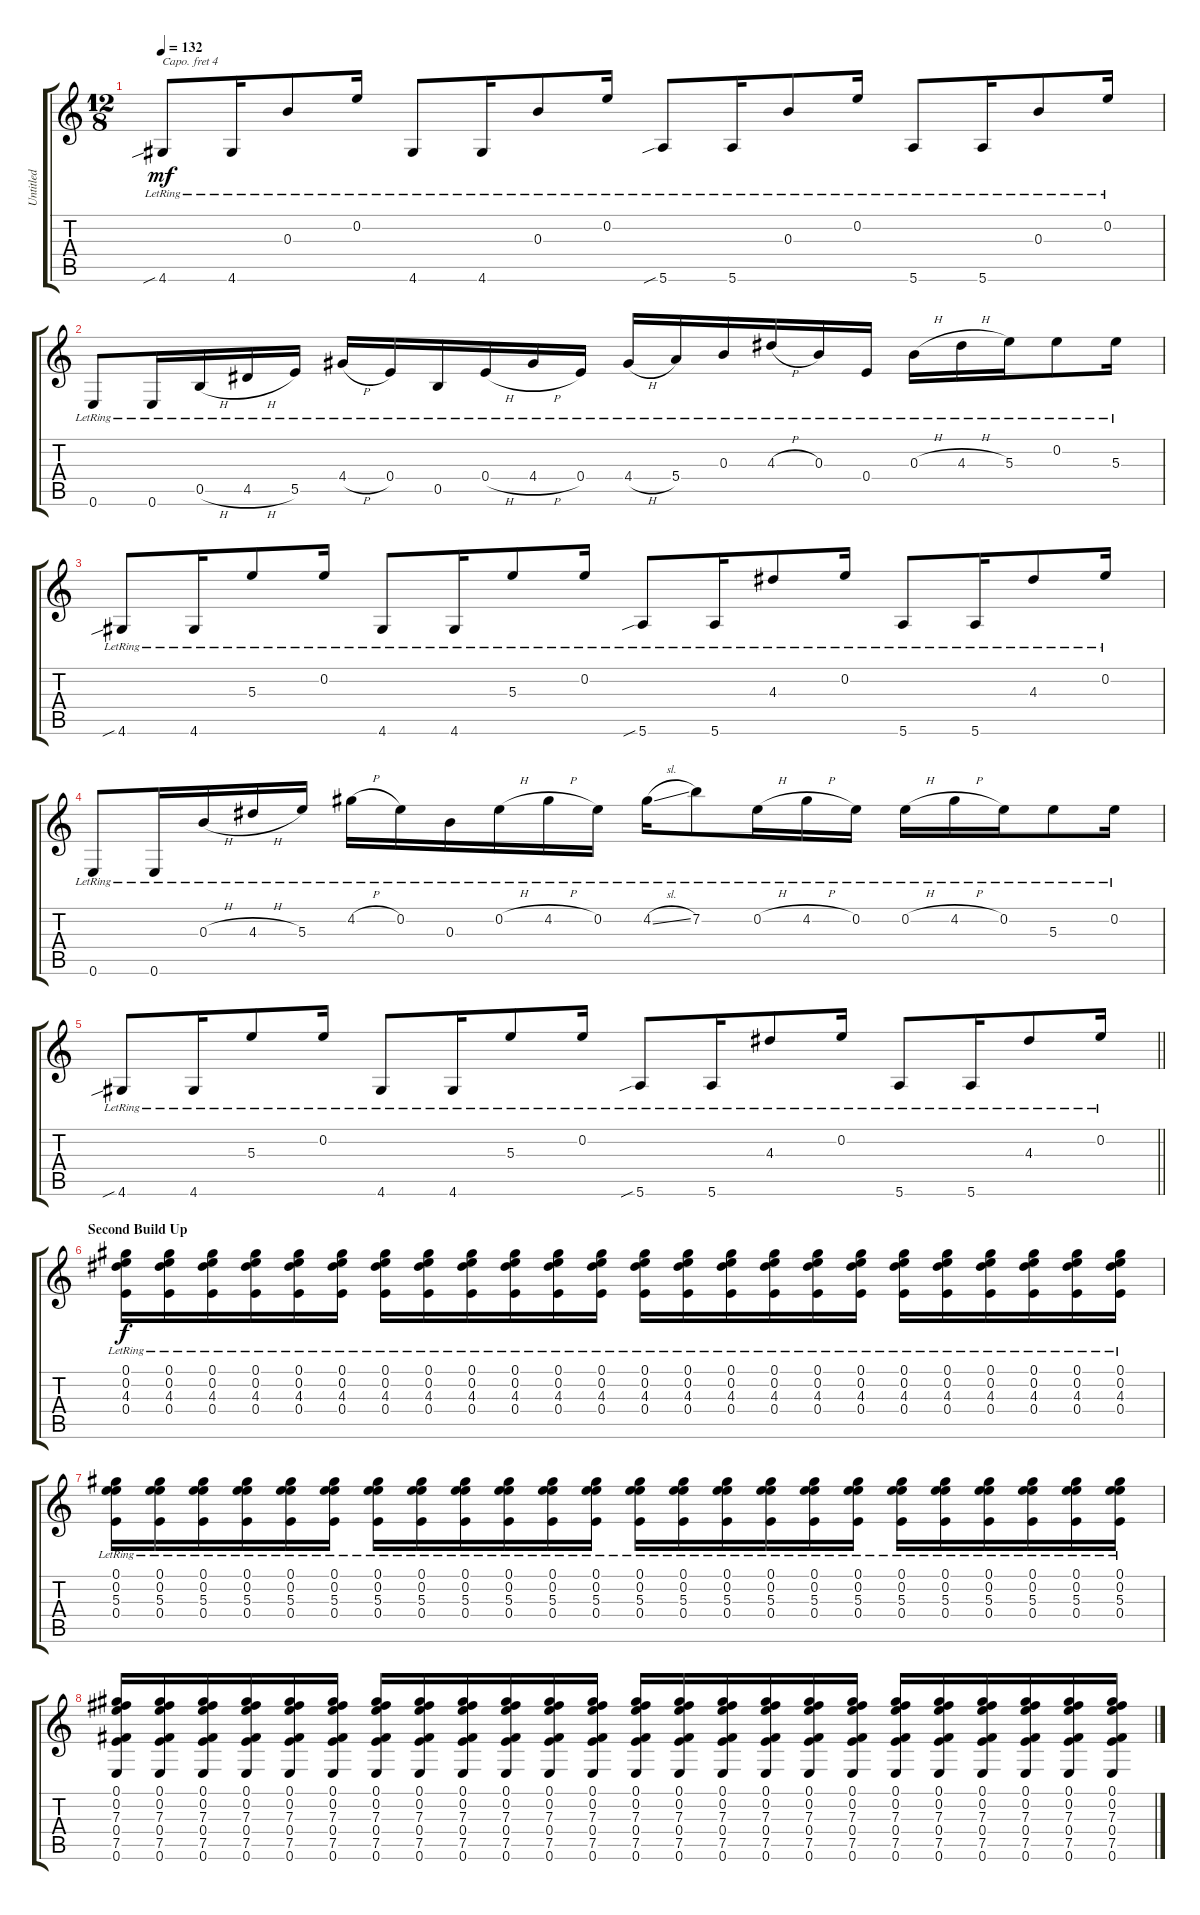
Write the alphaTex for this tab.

\track ("Untitled" "Untitled") {instrument acousticguitarsteel}
\staff {score tabs}
\capo 4
\tuning (E4 C4 G3 C3 G2 C2) {hide}
\ts (12 8)
\tempo 132
\clef g2
\ks c
4.6{sib lr}.8{dy mf} 4.6{lr}.16 0.3{lr}.8 0.2{lr}.16 4.6{lr}.8 4.6{lr}.16 0.3{lr}.8 0.2{lr}.16 5.6{sib lr}.8 5.6{lr}.16 0.3{lr}.8 0.2{lr}.16 5.6{lr}.8 5.6{lr}.16 0.3{lr}.8 0.2{lr}.16 |
0.6{lr}.8 0.6{lr}.16 0.5{h lr}.16 4.5{h lr}.16 5.5{lr}.16 4.4{h lr}.16 0.4{lr}.16 0.5{lr}.16 0.4{h lr}.16 4.4{h lr}.16 0.4{lr}.16 4.4{h lr}.16 5.4{lr}.16 0.3{lr}.16 4.3{h lr}.16 0.3{lr}.16 0.4{lr}.16 0.3{h lr}.16 4.3{h lr}.16 5.3{lr}.16 0.2{lr}.8 5.3{lr}.16 |
4.6{sib lr}.8 4.6{lr}.16 5.3{lr}.8 0.2{lr}.16 4.6{lr}.8 4.6{lr}.16 5.3{lr}.8 0.2{lr}.16 5.6{sib lr}.8 5.6{lr}.16 4.3{lr}.8 0.2{lr}.16 5.6{lr}.8 5.6{lr}.16 4.3{lr}.8 0.2{lr}.16 |
0.6{lr}.8 0.6{lr}.16 0.3{h lr}.16 4.3{h lr}.16 5.3{lr}.16 4.2{h lr}.16 0.2{lr}.16 0.3{lr}.16 0.2{h lr}.16 4.2{h lr}.16 0.2{lr}.16 4.2{sl lr}.16 7.2{lr}.8 0.2{h lr}.16 4.2{h lr}.16 0.2{lr}.16 0.2{h lr}.16 4.2{h lr}.16 0.2{lr}.16 5.3{lr}.8 0.2{lr}.16 |
\barLineRight lightlight
4.6{sib lr}.8 4.6{lr}.16 5.3{lr}.8 0.2{lr}.16 4.6{lr}.8 4.6{lr}.16 5.3{lr}.8 0.2{lr}.16 5.6{sib lr}.8 5.6{lr}.16 4.3{lr}.8 0.2{lr}.16 5.6{lr}.8 5.6{lr}.16 4.3{lr}.8 0.2{lr}.16 |
\section ("" "Second Build Up")
(0.1{lr} 0.2{lr} 4.3{lr} 0.4{lr}).16{dy f} (0.1{lr} 0.2{lr} 4.3{lr} 0.4{lr}).16 (0.1{lr} 0.2{lr} 4.3{lr} 0.4{lr}).16 (0.1{lr} 0.2{lr} 4.3{lr} 0.4{lr}).16 (0.1{lr} 0.2{lr} 4.3{lr} 0.4{lr}).16 (0.1{lr} 0.2{lr} 4.3{lr} 0.4{lr}).16 (0.1{lr} 0.2{lr} 4.3{lr} 0.4{lr}).16 (0.1{lr} 0.2{lr} 4.3{lr} 0.4{lr}).16 (0.1{lr} 0.2{lr} 4.3{lr} 0.4{lr}).16 (0.1{lr} 0.2{lr} 4.3{lr} 0.4{lr}).16 (0.1{lr} 0.2{lr} 4.3{lr} 0.4{lr}).16 (0.1{lr} 0.2{lr} 4.3{lr} 0.4{lr}).16 (0.1{lr} 0.2{lr} 4.3{lr} 0.4{lr}).16 (0.1{lr} 0.2{lr} 4.3{lr} 0.4{lr}).16 (0.1{lr} 0.2{lr} 4.3{lr} 0.4{lr}).16 (0.1{lr} 0.2{lr} 4.3{lr} 0.4{lr}).16 (0.1{lr} 0.2{lr} 4.3{lr} 0.4{lr}).16 (0.1{lr} 0.2{lr} 4.3{lr} 0.4{lr}).16 (0.1{lr} 0.2{lr} 4.3{lr} 0.4{lr}).16 (0.1{lr} 0.2{lr} 4.3{lr} 0.4{lr}).16 (0.1{lr} 0.2{lr} 4.3{lr} 0.4{lr}).16 (0.1{lr} 0.2{lr} 4.3{lr} 0.4{lr}).16 (0.1{lr} 0.2{lr} 4.3{lr} 0.4{lr}).16 (0.1{lr} 0.2{lr} 4.3{lr} 0.4{lr}).16 |
(0.1{lr} 0.2{lr} 5.3{lr} 0.4{lr}).16 (0.1{lr} 0.2{lr} 5.3{lr} 0.4{lr}).16 (0.1{lr} 0.2{lr} 5.3{lr} 0.4{lr}).16 (0.1{lr} 0.2{lr} 5.3{lr} 0.4{lr}).16 (0.1{lr} 0.2{lr} 5.3{lr} 0.4{lr}).16 (0.1{lr} 0.2{lr} 5.3{lr} 0.4{lr}).16 (0.1{lr} 0.2{lr} 5.3{lr} 0.4{lr}).16 (0.1{lr} 0.2{lr} 5.3{lr} 0.4{lr}).16 (0.1{lr} 0.2{lr} 5.3{lr} 0.4{lr}).16 (0.1{lr} 0.2{lr} 5.3{lr} 0.4{lr}).16 (0.1{lr} 0.2{lr} 5.3{lr} 0.4{lr}).16 (0.1{lr} 0.2{lr} 5.3{lr} 0.4{lr}).16 (0.1{lr} 0.2{lr} 5.3{lr} 0.4{lr}).16 (0.1{lr} 0.2{lr} 5.3{lr} 0.4{lr}).16 (0.1{lr} 0.2{lr} 5.3{lr} 0.4{lr}).16 (0.1{lr} 0.2{lr} 5.3{lr} 0.4{lr}).16 (0.1{lr} 0.2{lr} 5.3{lr} 0.4{lr}).16 (0.1{lr} 0.2{lr} 5.3{lr} 0.4{lr}).16 (0.1{lr} 0.2{lr} 5.3{lr} 0.4{lr}).16 (0.1{lr} 0.2{lr} 5.3{lr} 0.4{lr}).16 (0.1{lr} 0.2{lr} 5.3{lr} 0.4{lr}).16 (0.1{lr} 0.2{lr} 5.3{lr} 0.4{lr}).16 (0.1{lr} 0.2{lr} 5.3{lr} 0.4{lr}).16 (0.1{lr} 0.2{lr} 5.3{lr} 0.4{lr}).16 |
(0.1 0.2 7.3 0.4 7.5 0.6).16 (0.1 0.2 7.3 0.4 7.5 0.6).16 (0.1 0.2 7.3 0.4 7.5 0.6).16 (0.1 0.2 7.3 0.4 7.5 0.6).16 (0.1 0.2 7.3 0.4 7.5 0.6).16 (0.1 0.2 7.3 0.4 7.5 0.6).16 (0.1 0.2 7.3 0.4 7.5 0.6).16 (0.1 0.2 7.3 0.4 7.5 0.6).16 (0.1 0.2 7.3 0.4 7.5 0.6).16 (0.1 0.2 7.3 0.4 7.5 0.6).16 (0.1 0.2 7.3 0.4 7.5 0.6).16 (0.1 0.2 7.3 0.4 7.5 0.6).16 (0.1 0.2 7.3 0.4 7.5 0.6).16 (0.1 0.2 7.3 0.4 7.5 0.6).16 (0.1 0.2 7.3 0.4 7.5 0.6).16 (0.1 0.2 7.3 0.4 7.5 0.6).16 (0.1 0.2 7.3 0.4 7.5 0.6).16 (0.1 0.2 7.3 0.4 7.5 0.6).16 (0.1 0.2 7.3 0.4 7.5 0.6).16 (0.1 0.2 7.3 0.4 7.5 0.6).16 (0.1 0.2 7.3 0.4 7.5 0.6).16 (0.1 0.2 7.3 0.4 7.5 0.6).16 (0.1 0.2 7.3 0.4 7.5 0.6).16 (0.1 0.2 7.3 0.4 7.5 0.6).16
